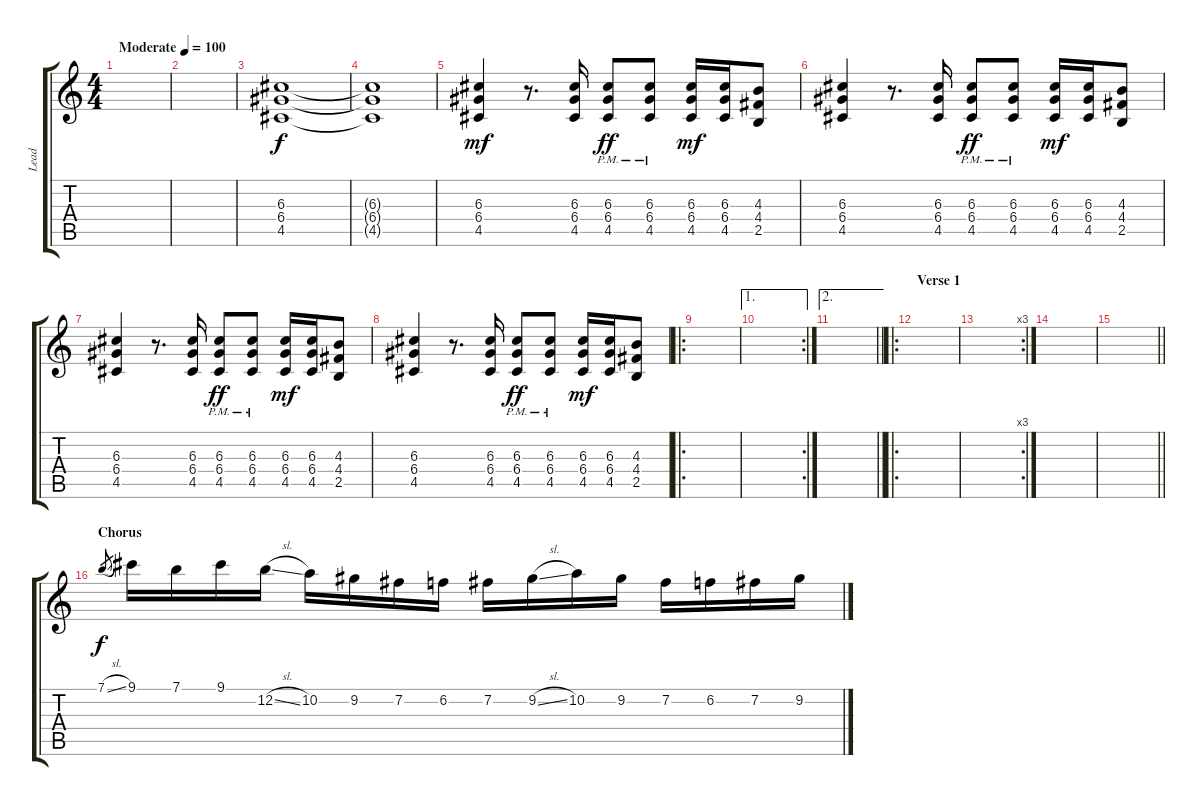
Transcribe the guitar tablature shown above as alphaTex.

\track ("Lead" "Lead") {instrument distortionguitar}
\staff {score tabs}
\tuning (E4 B3 G3 D3 A2 E2) {hide}
\ts (4 4)
\tempo (100 "Moderate")
\clef g2
\ks c
|
|
(6.3 6.4 4.5).1 |
(6.3{t} 6.4{t} 4.5{t}).1{dy f} |
(6.3 6.4 4.5).4{dy mf} r.8{d} (6.3 6.4 4.5).16 (6.3{pm} 6.4{pm} 4.5{pm}).8{dy ff} (6.3{pm} 6.4{pm} 4.5{pm}).8 (6.3 6.4 4.5).16{dy mf} (6.3 6.4 4.5).16 (4.3 4.4 2.5).8 |
(6.3 6.4 4.5).4 r.8{d} (6.3 6.4 4.5).16 (6.3{pm} 6.4{pm} 4.5{pm}).8{dy ff} (6.3{pm} 6.4{pm} 4.5{pm}).8 (6.3 6.4 4.5).16{dy mf} (6.3 6.4 4.5).16 (4.3 4.4 2.5).8 |
(6.3 6.4 4.5).4 r.8{d} (6.3 6.4 4.5).16 (6.3{pm} 6.4{pm} 4.5{pm}).8{dy ff} (6.3{pm} 6.4{pm} 4.5{pm}).8 (6.3 6.4 4.5).16{dy mf} (6.3 6.4 4.5).16 (4.3 4.4 2.5).8 |
(6.3 6.4 4.5).4 r.8{d} (6.3 6.4 4.5).16 (6.3{pm} 6.4{pm} 4.5{pm}).8{dy ff} (6.3{pm} 6.4{pm} 4.5{pm}).8 (6.3 6.4 4.5).16{dy mf} (6.3 6.4 4.5).16 (4.3 4.4 2.5).8 |
\ro
|
\ae 1
\rc 2
|
\ae 2
\barLineRight lightlight
|
\ro
\section ("" "Verse 1")
|
\rc 3
|
|
\barLineRight lightlight
|
\section ("" "Chorus")
7.1{sl}.8{gr dy f} 9.1.16 7.1.16 9.1.16 12.2{sl}.16 10.2.16 9.2.16 7.2.16 6.2.16 7.2.16 9.2{sl}.16 10.2.16 9.2.16 7.2.16 6.2.16 7.2.16 9.2.16
